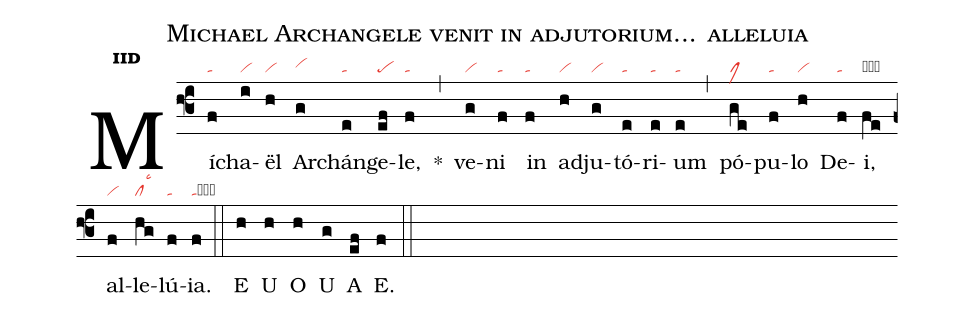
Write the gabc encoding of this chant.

name:Michael Archangele venit in adjutorium... alleluia;
office-part:an;
mode:2d;
nabc-lines:1;
%%
initial-style: 1;
name: In Michael Archangele venit in adjutorium... alleluia;
mode: 2;
office-part: Antiphona;
annotation: Ant.;
annotation: ii d;
nabc-lines: 1;
%%
(f3) Mí(f|ta)cha(i|vi)ël(h|vi) Ar(g|vihh)chán(e|ta)ge(ef|pe)le,(f|ta) <sp>*</sp>(,) ve(g|vi)ni(f|ta) in(f|ta) ad(h|vi)ju(g|vi)tó(e|ta)ri(e|ta)um(e|ta) (,) pó(ge|clM)pu(f|ta)lo(h|vi) De(f|ta)i,(fe|obcl) al(f|vi)le(hg|cllsc3)lú(f|ta){ia}.(f|tacb) (::)
<eu>E(h) U(h) O(h) U(g) A(ef) E.(f) </eu>(::)
